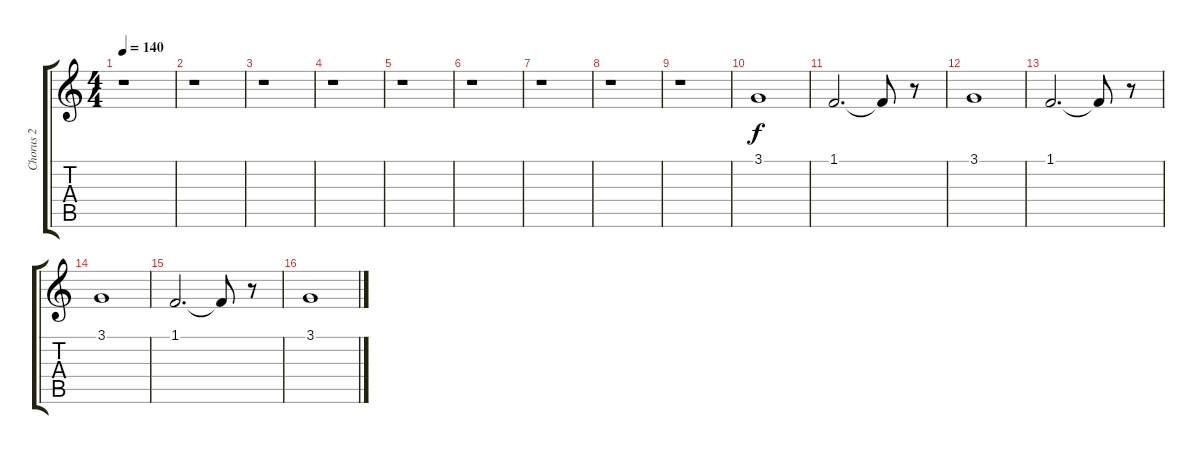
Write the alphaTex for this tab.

\track ("Chorus 2 " "Chorus 2 ") {instrument lead2sawtooth}
\staff {score tabs}
\tuning (E4 B3 G3 D3 A2 E2) {hide}
\ts (4 4)
\tempo 140
\clef g2
\ks c
r.1{dy f} |
r.1 |
r.1 |
r.1 |
r.1 |
r.1 |
r.1 |
r.1 |
r.1 |
3.1.1 |
1.1.2{d} 1.1{t}.8 r.8 |
3.1.1 |
1.1.2{d} 1.1{t}.8 r.8 |
3.1.1 |
1.1.2{d} 1.1{t}.8 r.8 |
3.1.1
